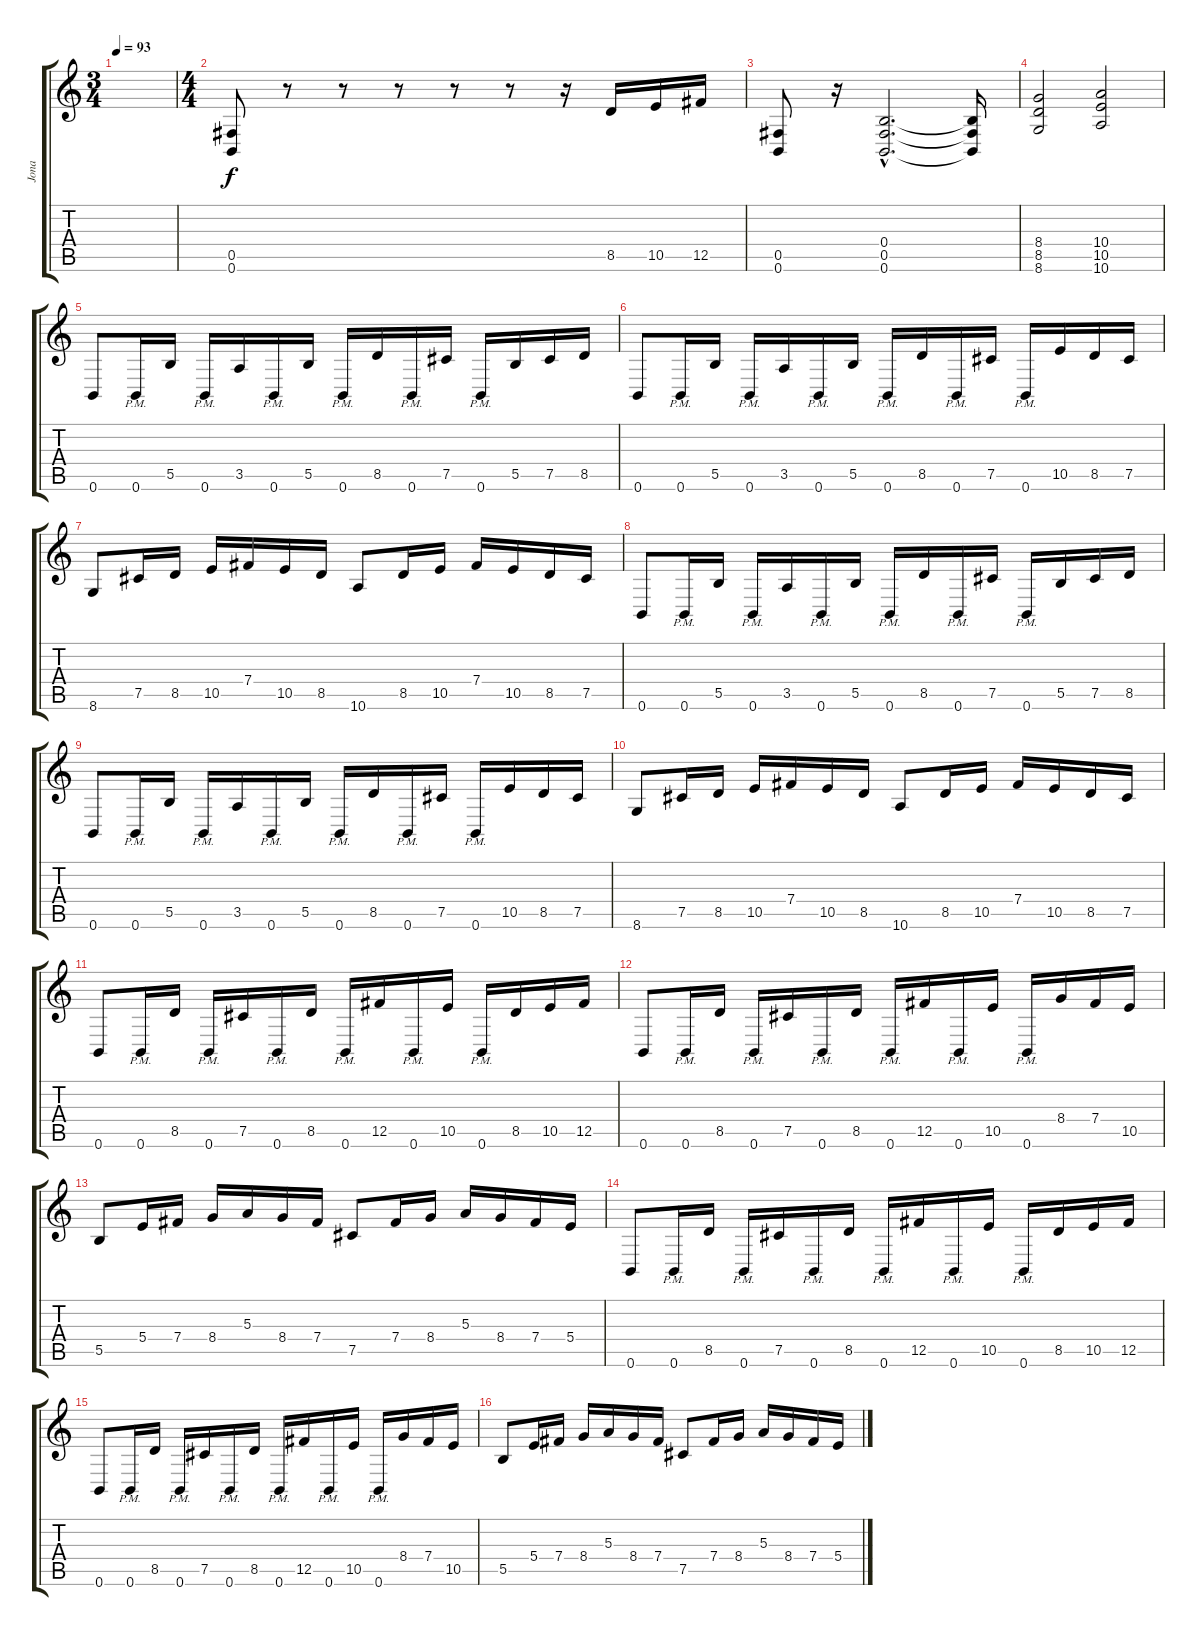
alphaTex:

\track ("Jona" "Jona") {instrument distortionguitar}
\staff {score tabs}
\tuning (Db4 Ab3 E3 B2 Gb2 B1) {hide}
\ts (3 4)
\tempo 93
\clef g2
\ks c
|
\ts (4 4)
(0.5 0.6).8 r.8 r.8 r.8 r.8 r.8 r.16 8.5.16 10.5.16 12.5.16 |
(0.5 0.6).8 r.16 (0.4{hac} 0.5{hac} 0.6{hac}).2{d} (0.4{t} 0.5{t} 0.6{t}).16 |
(8.4 8.5 8.6).2 (10.4 10.5 10.6).2 |
0.6.8 0.6{pm}.16 5.5.16 0.6{pm}.16 3.5.16 0.6{pm}.16 5.5.16 0.6{pm}.16 8.5.16 0.6{pm}.16 7.5.16 0.6{pm}.16 5.5.16 7.5.16 8.5.16 |
0.6.8 0.6{pm}.16 5.5.16 0.6{pm}.16 3.5.16 0.6{pm}.16 5.5.16 0.6{pm}.16 8.5.16 0.6{pm}.16 7.5.16 0.6{pm}.16 10.5.16 8.5.16 7.5.16 |
8.6.8 7.5.16 8.5.16 10.5.16 7.4.16 10.5.16 8.5.16 10.6.8 8.5.16 10.5.16 7.4.16 10.5.16 8.5.16 7.5.16 |
0.6.8 0.6{pm}.16 5.5.16 0.6{pm}.16 3.5.16 0.6{pm}.16 5.5.16 0.6{pm}.16 8.5.16 0.6{pm}.16 7.5.16 0.6{pm}.16 5.5.16 7.5.16 8.5.16 |
0.6.8 0.6{pm}.16 5.5.16 0.6{pm}.16 3.5.16 0.6{pm}.16 5.5.16 0.6{pm}.16 8.5.16 0.6{pm}.16 7.5.16 0.6{pm}.16 10.5.16 8.5.16 7.5.16 |
8.6.8 7.5.16 8.5.16 10.5.16 7.4.16 10.5.16 8.5.16 10.6.8 8.5.16 10.5.16 7.4.16 10.5.16 8.5.16 7.5.16 |
0.6.8 0.6{pm}.16 8.5.16 0.6{pm}.16 7.5.16 0.6{pm}.16 8.5.16 0.6{pm}.16 12.5.16 0.6{pm}.16 10.5.16 0.6{pm}.16 8.5.16 10.5.16 12.5.16 |
0.6.8 0.6{pm}.16 8.5.16 0.6{pm}.16 7.5.16 0.6{pm}.16 8.5.16 0.6{pm}.16 12.5.16 0.6{pm}.16 10.5.16 0.6{pm}.16 8.4.16 7.4.16 10.5.16 |
5.5.8 5.4.16 7.4.16 8.4.16 5.3.16 8.4.16 7.4.16 7.5.8 7.4.16 8.4.16 5.3.16 8.4.16 7.4.16 5.4.16 |
0.6.8 0.6{pm}.16 8.5.16 0.6{pm}.16 7.5.16 0.6{pm}.16 8.5.16 0.6{pm}.16 12.5.16 0.6{pm}.16 10.5.16 0.6{pm}.16 8.5.16 10.5.16 12.5.16 |
0.6.8 0.6{pm}.16 8.5.16 0.6{pm}.16 7.5.16 0.6{pm}.16 8.5.16 0.6{pm}.16 12.5.16 0.6{pm}.16 10.5.16 0.6{pm}.16 8.4.16 7.4.16 10.5.16 |
5.5.8 5.4.16 7.4.16 8.4.16 5.3.16 8.4.16 7.4.16 7.5.8 7.4.16 8.4.16 5.3.16 8.4.16 7.4.16 5.4.16
